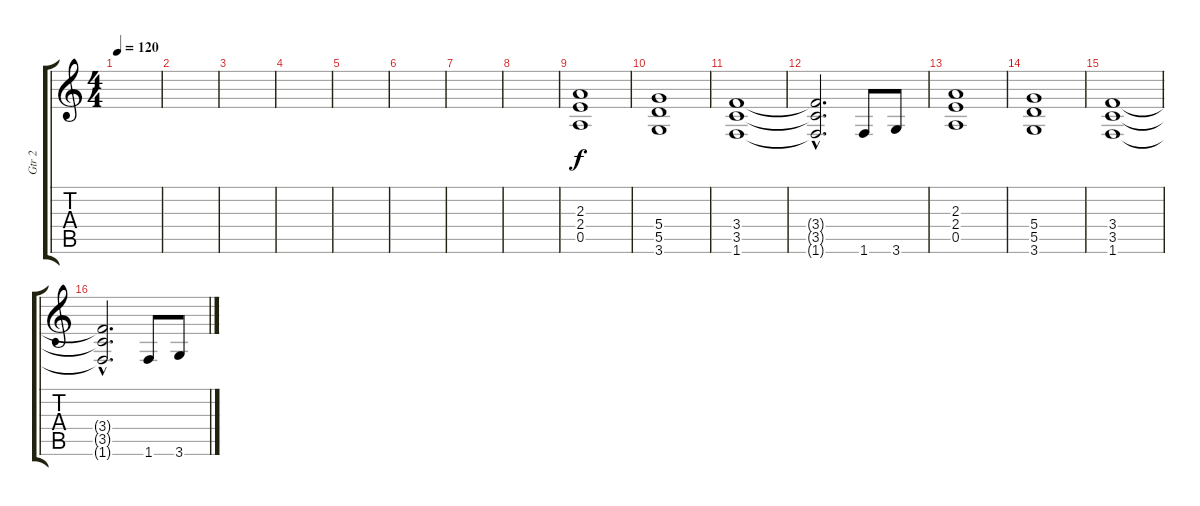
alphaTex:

\track ("Gtr 2" "Gtr 2") {instrument distortionguitar}
\staff {score tabs}
\tuning (E4 B3 G3 D3 A2 E2) {hide}
\ts (4 4)
\tempo 120
\clef g2
\ks c
|
|
|
|
|
|
|
|
(2.3 2.4 0.5).1{instrument distortionguitar} |
(5.4 5.5 3.6).1 |
(3.4 3.5 1.6).1 |
(3.4{hac t} 3.5{hac t} 1.6{hac t}).2{d} 1.6.8 3.6.8 |
(2.3 2.4 0.5).1{instrument distortionguitar} |
(5.4 5.5 3.6).1 |
(3.4 3.5 1.6).1 |
(3.4{hac t} 3.5{hac t} 1.6{hac t}).2{d} 1.6.8 3.6.8
